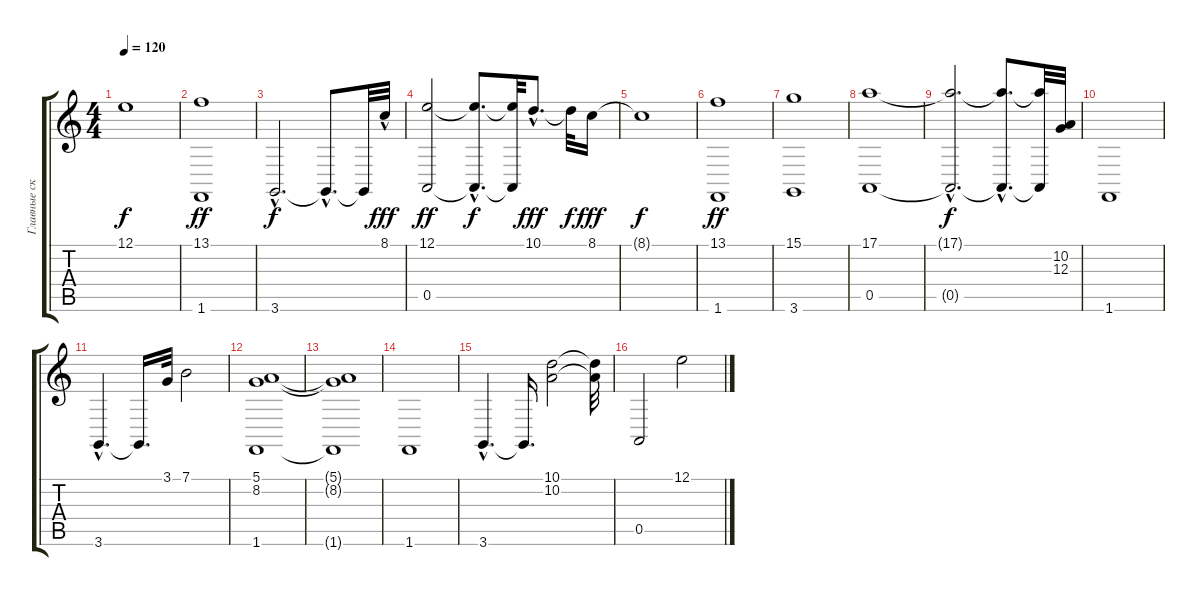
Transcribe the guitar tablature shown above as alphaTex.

\track ("Главные скрипки" "Главные ск") {instrument stringensemble2}
\staff {score tabs}
\tuning (E4 B3 G3 D3 A2 E2) {hide}
\ts (4 4)
\tempo 120
\clef g2
\ks c
12.1{t}.1{dy f} |
(13.1 1.6).1{dy ff} |
3.6{hac}.2{d dy f} 3.6{hac t}.8{d} 3.6{t}.32 8.1{hac}.32{dy fff} |
(12.1 0.5).2{dy ff} (12.1{hac t} 0.5{hac t}).8{d dy f} (12.1{t} 0.5{t}).32 10.1{hac}.8{d dy fff} 10.1{t}.32{dy f} 8.1.16{dy fff} |
8.1{t}.1{dy f} |
(13.1 1.6).1{dy ff} |
(15.1 3.6).1 |
(17.1 0.5).1 |
(17.1{hac t} 0.5{hac t}).2{d dy f} (17.1{hac t} 0.5{hac t}).8{d} (17.1{t} 0.5{t}).32 (10.2 12.3).32 |
1.6.1 |
3.6{hac}.4{d} 3.6{t}.16{d} 3.1.32 7.1.2 |
(5.1 8.2 1.6).1 |
(5.1{t} 8.2{t} 1.6{t}).1 |
1.6.1 |
3.6{hac}.4{d} 3.6{t}.16{d} (10.1 10.2).2 (10.1{t} 10.2{t}).32 |
0.5.2 12.1.2
